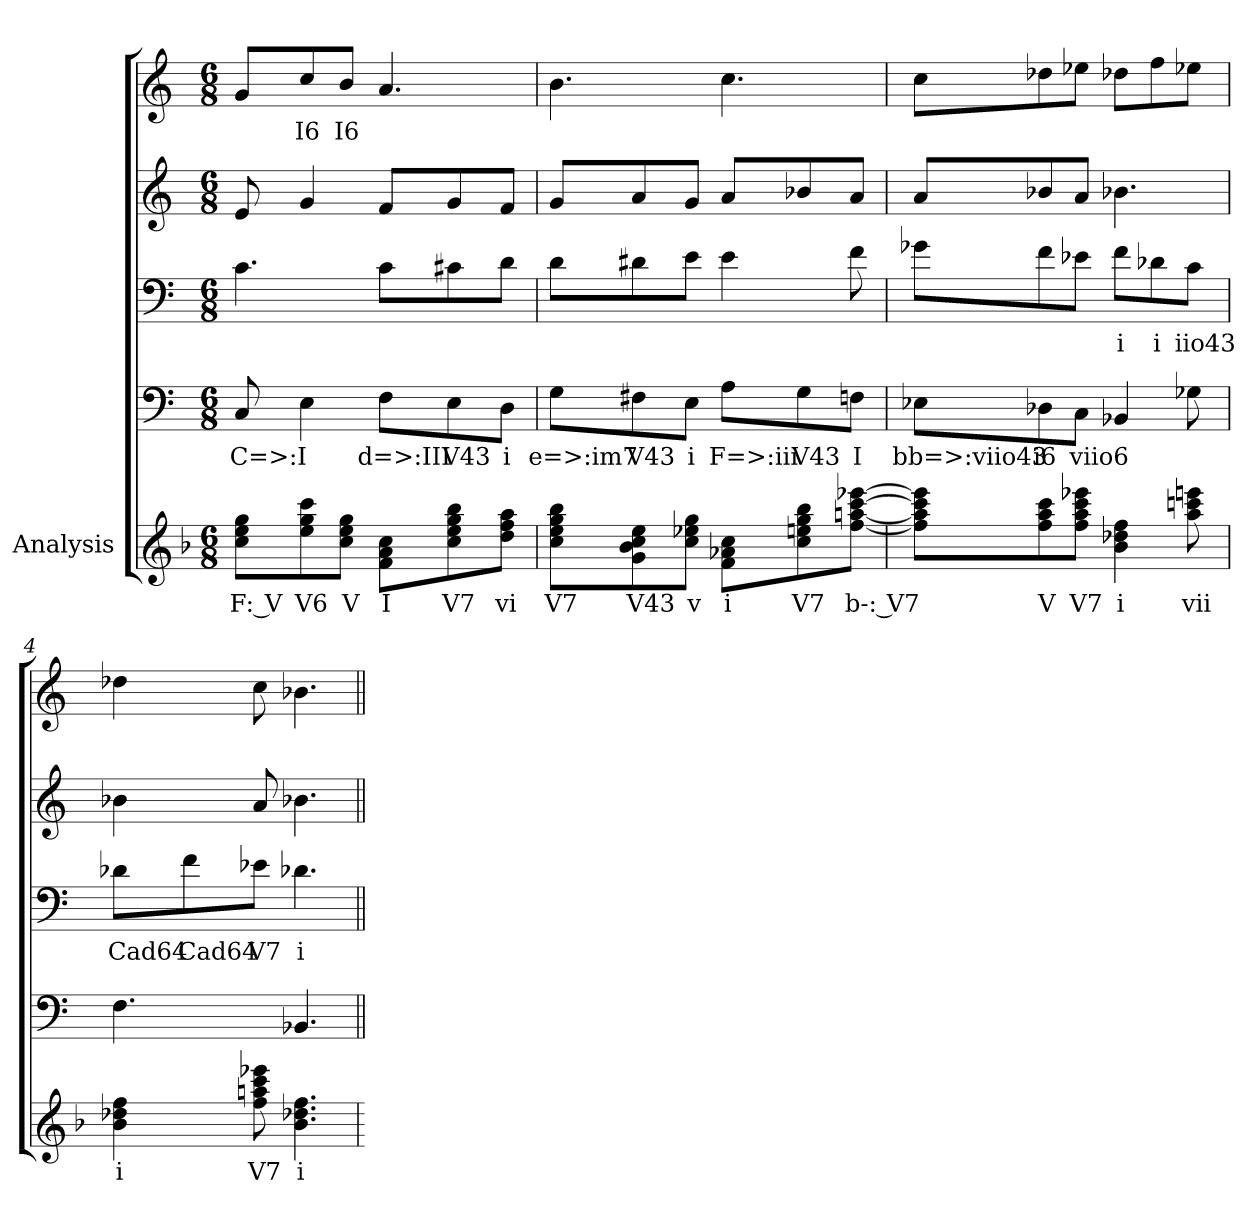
**kern	**text	**kern	**text	**kern	**text	**kern	**kern	**text
*part5	*part5	*part4	*part4	*part3	*part3	*part2	*part1	*part1
*staff5	*staff5	*staff4	*staff4	*staff3	*staff3	*staff2	*staff1	*staff1
*I"Analysis	*	*	*	*	*	*	*	*
*	*	*clefF4	*	*clefF4	*	*clefG2	*clefG2	*
*k[b-]	*	*k[]	*	*k[]	*	*k[]	*k[]	*
*M6/8	*	*M6/8	*	*M6/8	*	*M6/8	*M6/8	*
=1	=1	=1	=1	=1	=1	=1	=1	=1
8cc 8ee 8ggL	F: V	8C	C=>:I	4.c	.	8e	8gL	.
8ee 8gg 8ccc	V6	4E	.	.	.	4g	8cc	I6
8cc 8ee 8ggJ	V	.	.	.	.	.	8bJ	I6
8f 8a 8ccL	I	8FL	d=>:III	8cL	.	8fL	4.a	.
8cc 8ee 8gg 8bb-	V7	8E	V43	8c#X	.	8g	.	.
8dd 8ff 8aaJ	vi	8DJ	i	8dJ	.	8fJ	.	.
=2	=2	=2	=2	=2	=2	=2	=2	=2
8cc 8ee 8gg 8bb-L	V7	8GL	e=>:im7	8dL	.	8gL	4.b	.
8g 8b- 8cc 8ee	V43	8F#X	V43	8d#X	.	8a	.	.
8cc 8ee-X 8ggJ	v	8EJ	i	8eJ	.	8gJ	.	.
8f 8a-X 8ccL	i	8AL	F=>:iii	4e	.	8aL	4.cc	.
8cc 8een 8gg 8bb-	V7	8G	V43	.	.	8b-X	.	.
[8ff [8aan [8ccc [8eee-XJ	b-: V7	8FnJ	I	8f	.	8aJ	.	.
=3	=3	=3	=3	=3	=3	=3	=3	=3
8ff] 8aa] 8ccc] 8eee-]L	.	8E-XL	bb=>:viio43	8g-XL	.	8aL	8ccL	.
8ff 8aa 8ccc	V	8D-X	i6	8f	.	8b-X	8dd-X	.
8ff 8aa 8ccc 8eee-XJ	V7	8CJ	viio6	8e-XJ	.	8aJ	8ee-XJ	.
4b- 4dd-X 4ff	i	4BB-X	.	8fL	i	4.b-X	8dd-XL	.
.	.	.	.	8d-X	i	.	8ff	.
8aa 8cccn 8eeen	vii	8G-X	.	8cJ	iio43	.	8ee-XJ	.
=4	=4	=4	=4	=4	=4	=4	=4	=4
4b- 4dd-X 4ff	i	4.F	.	8d-XL	Cad64	4b-X	4dd-X	.
.	.	.	.	8f	Cad64	.	.	.
8ff 8aan 8ccc 8eee-X	V7	.	.	8e-XJ	V7	8a	8cc	.
4.b- 4.dd-X 4.ff	i	4.BB-X	.	4.d-X	i	4.b-X	4.b-X	.
=	=||	=||	=||	=||	=||	=||	=||	=||
*-	*-	*-	*-	*-	*-	*-	*-	*-
